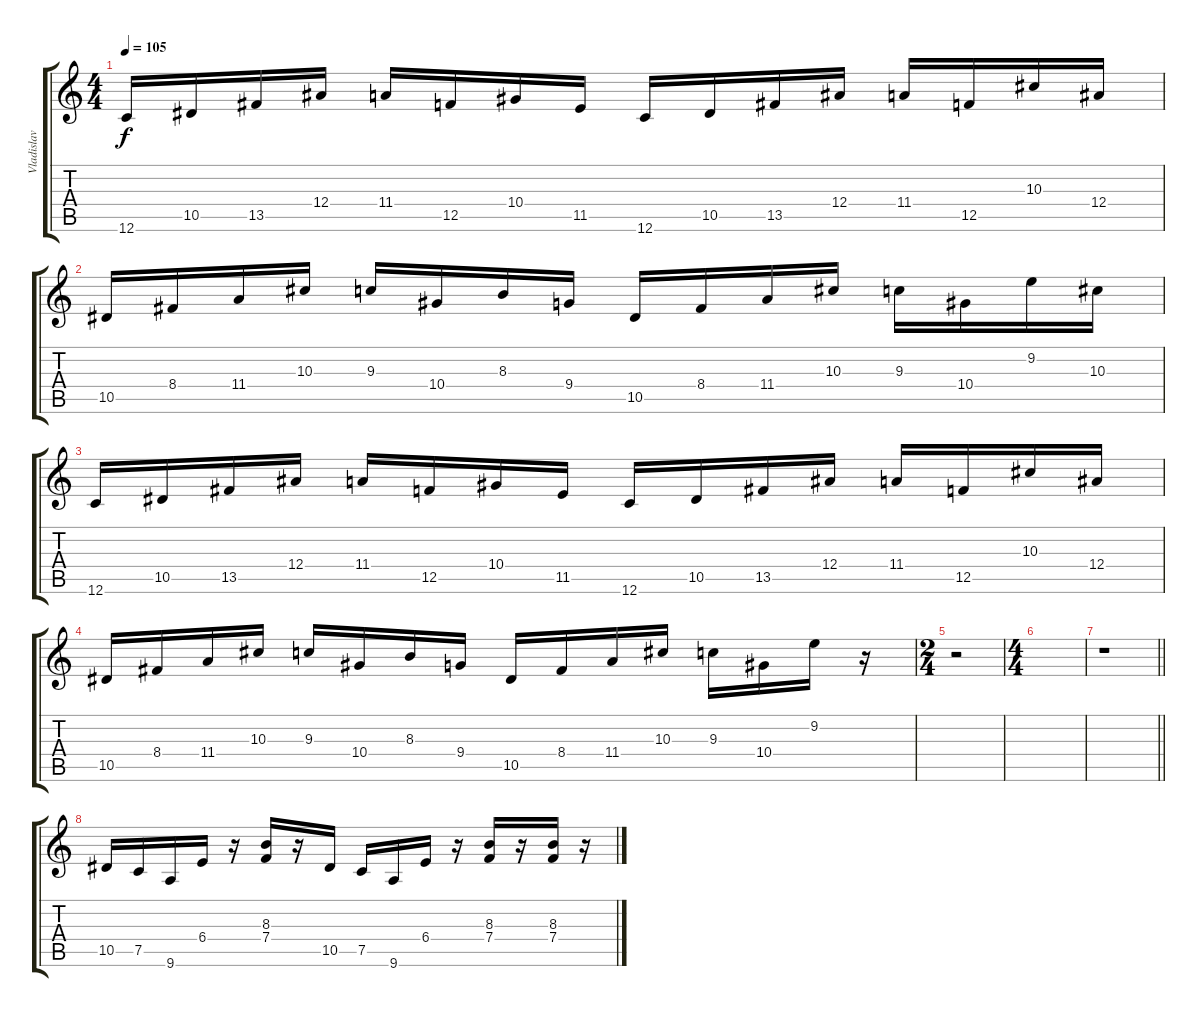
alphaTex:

\track ("Vladislav Nekrash" "Vladislav ") {instrument distortionguitar}
\staff {score tabs}
\tuning (C4 G3 Eb3 Bb2 F2 C2) {hide}
\ts (4 4)
\tempo 105
\clef g2
\ks c
12.6.16{dy f} 10.5.16 13.5.16 12.4.16 11.4.16 12.5.16 10.4.16 11.5.16 12.6.16 10.5.16 13.5.16 12.4.16 11.4.16 12.5.16 10.3.16 12.4.16 |
10.5.16 8.4.16 11.4.16 10.3.16 9.3.16 10.4.16 8.3.16 9.4.16 10.5.16 8.4.16 11.4.16 10.3.16 9.3.16 10.4.16 9.2.16 10.3.16 |
12.6.16 10.5.16 13.5.16 12.4.16 11.4.16 12.5.16 10.4.16 11.5.16 12.6.16 10.5.16 13.5.16 12.4.16 11.4.16 12.5.16 10.3.16 12.4.16 |
10.5.16 8.4.16 11.4.16 10.3.16 9.3.16 10.4.16 8.3.16 9.4.16 10.5.16 8.4.16 11.4.16 10.3.16 9.3.16 10.4.16 9.2.16 r.16 |
\ts (2 4)
r.2 |
\ts (4 4)
|
\barLineRight lightlight
r.1 |
\section ("" "")
10.5.16{instrument electricguitarjazz} 7.5.16 9.6.16 6.4.16 r.16 (8.3 7.4).16 r.16 10.5.16 7.5.16 9.6.16 6.4.16 r.16 (8.3 7.4).16 r.16 (8.3 7.4).16 r.16
